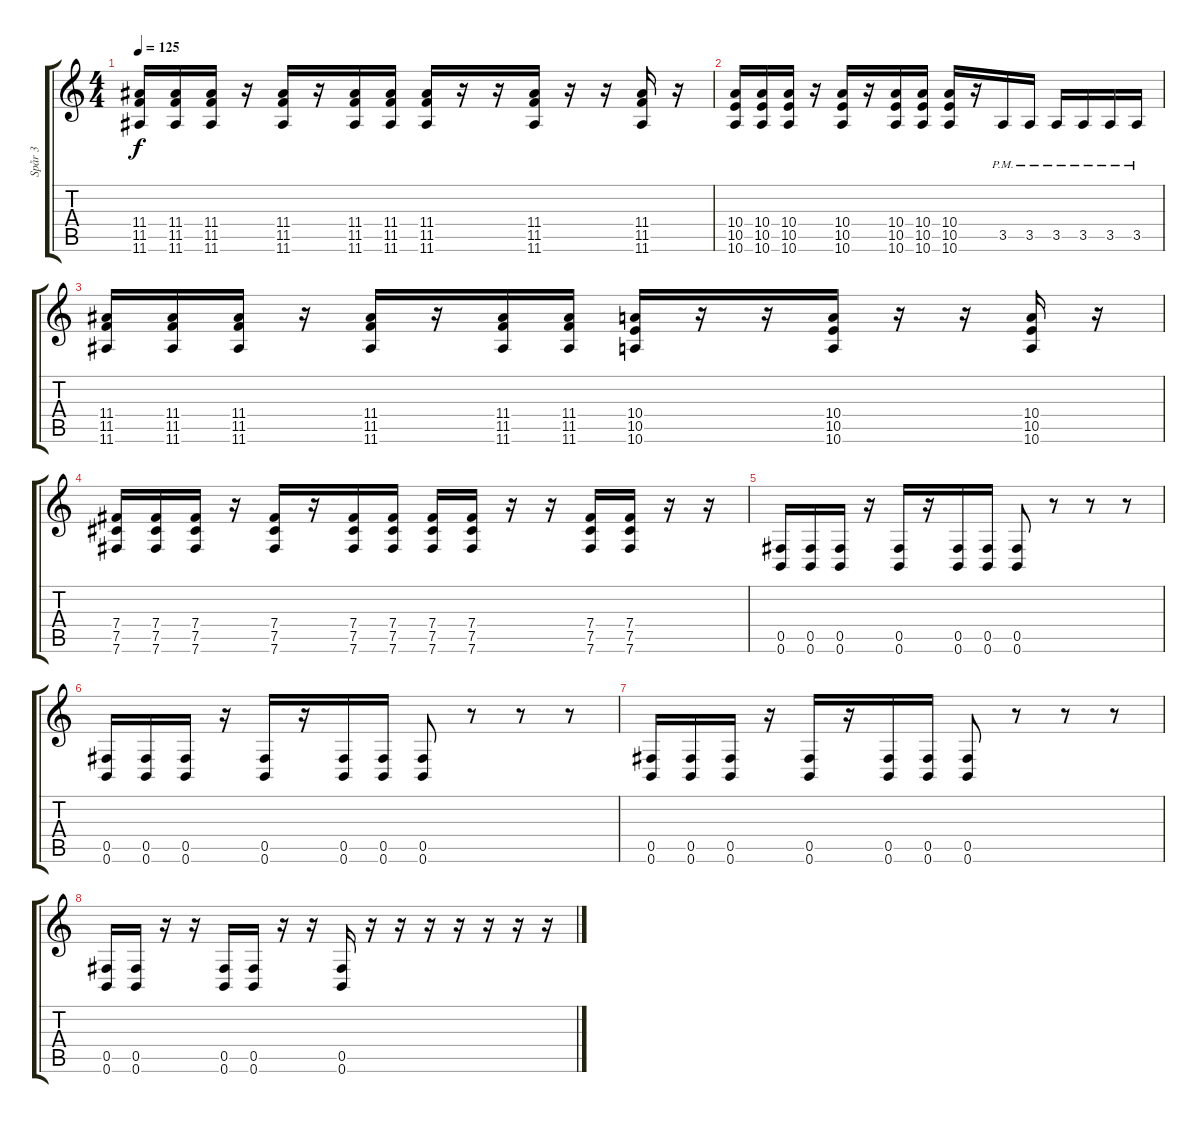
\track ("Spår 3" "Spår 3") {instrument distortionguitar}
\staff {score tabs}
\tuning (Db4 Ab3 E3 B2 Gb2 B1) {hide}
\ts (4 4)
\tempo 125
\clef g2
\ks c
(11.4 11.5 11.6).16{dy f} (11.4 11.5 11.6).16 (11.4 11.5 11.6).16 r.16 (11.4 11.5 11.6).16 r.16 (11.4 11.5 11.6).16 (11.4 11.5 11.6).16 (11.4 11.5 11.6).16 r.16 r.16 (11.4 11.5 11.6).16 r.16 r.16 (11.4 11.5 11.6).16 r.16 |
(10.4 10.5 10.6).16 (10.4 10.5 10.6).16 (10.4 10.5 10.6).16 r.16 (10.4 10.5 10.6).16 r.16 (10.4 10.5 10.6).16 (10.4 10.5 10.6).16 (10.4 10.5 10.6).16 r.16 3.5{pm}.16 3.5{pm}.16 3.5{pm}.16 3.5{pm}.16 3.5{pm}.16 3.5{pm}.16 |
(11.4 11.5 11.6).16 (11.4 11.5 11.6).16 (11.4 11.5 11.6).16 r.16 (11.4 11.5 11.6).16 r.16 (11.4 11.5 11.6).16 (11.4 11.5 11.6).16 (10.4 10.5 10.6).16 r.16 r.16 (10.4 10.5 10.6).16 r.16 r.16 (10.4 10.5 10.6).16 r.16 |
(7.4 7.5 7.6).16 (7.4 7.5 7.6).16 (7.4 7.5 7.6).16 r.16 (7.4 7.5 7.6).16 r.16 (7.4 7.5 7.6).16 (7.4 7.5 7.6).16 (7.4 7.5 7.6).16 (7.4 7.5 7.6).16 r.16 r.16 (7.4 7.5 7.6).16 (7.4 7.5 7.6).16 r.16 r.16 |
(0.5 0.6).16 (0.5 0.6).16 (0.5 0.6).16 r.16 (0.5 0.6).16 r.16 (0.5 0.6).16 (0.5 0.6).16 (0.5 0.6).8 r.8 r.8 r.8 |
(0.5 0.6).16 (0.5 0.6).16 (0.5 0.6).16 r.16 (0.5 0.6).16 r.16 (0.5 0.6).16 (0.5 0.6).16 (0.5 0.6).8 r.8 r.8 r.8 |
(0.5 0.6).16 (0.5 0.6).16 (0.5 0.6).16 r.16 (0.5 0.6).16 r.16 (0.5 0.6).16 (0.5 0.6).16 (0.5 0.6).8 r.8 r.8 r.8 |
(0.5 0.6).16 (0.5 0.6).16 r.16 r.16 (0.5 0.6).16 (0.5 0.6).16 r.16 r.16 (0.5 0.6).16 r.16 r.16 r.16 r.16 r.16 r.16 r.16
